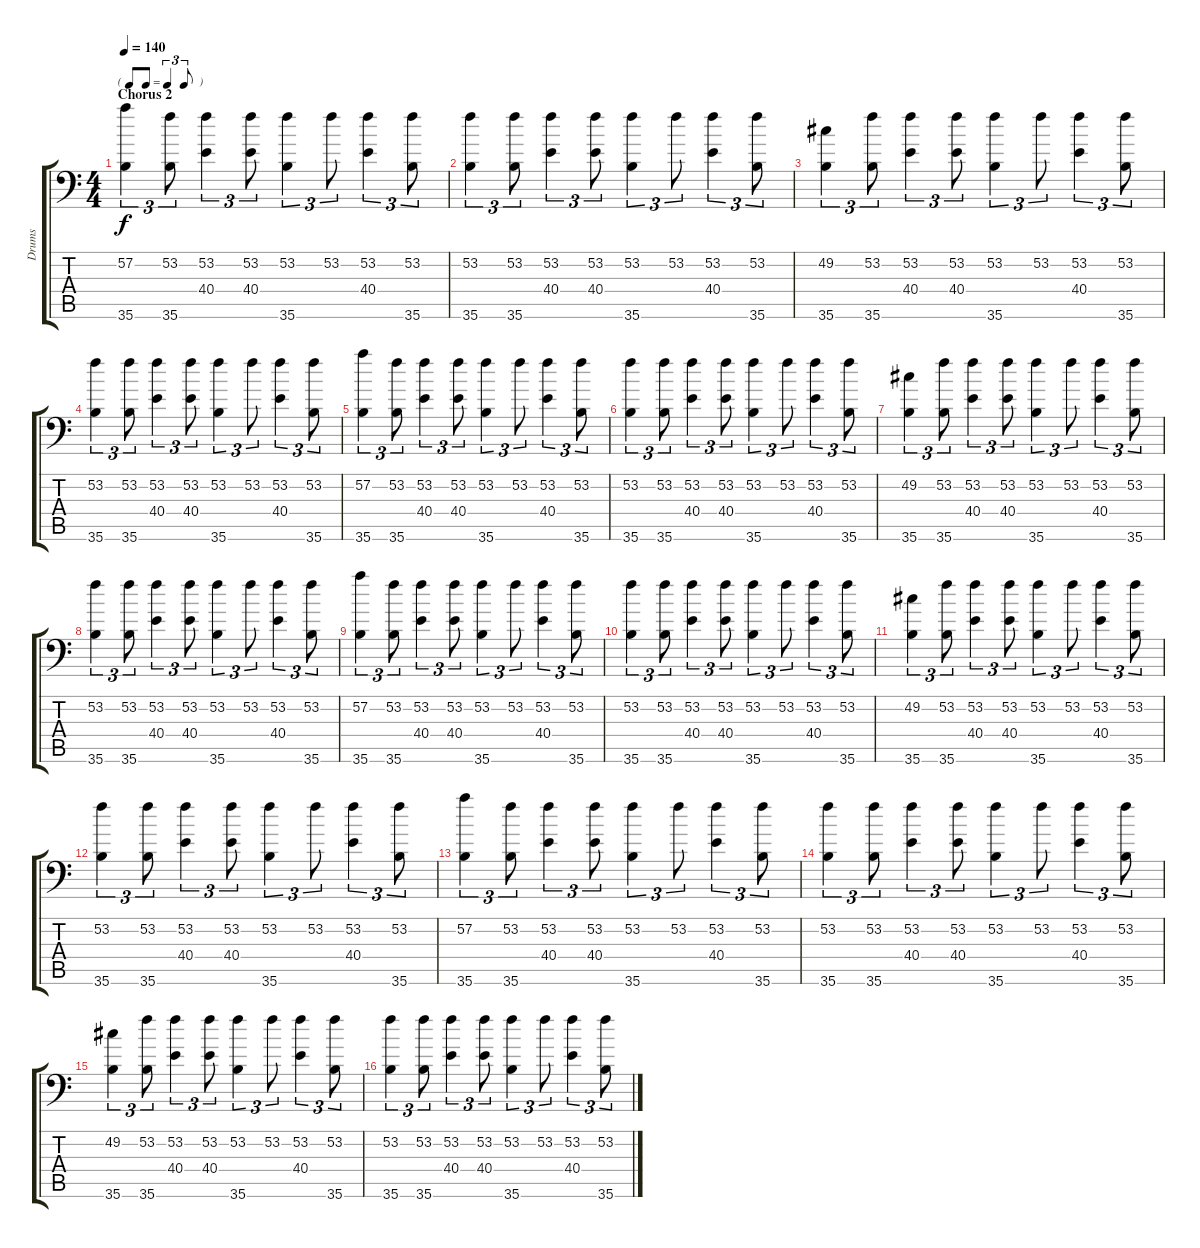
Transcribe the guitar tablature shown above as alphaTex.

\track ("Drums" "Drums") {instrument acousticgrandpiano}
\staff {score tabs}
\tuning (C-1 C-1 C-1 C-1 C-1 C-1) {hide}
\ts (4 4)
\tf triplet8th
\section ("" "Chorus 2")
\tempo 140
\clef f4
\ks c
(57.2 35.6).4{tu (3 2) dy f} (53.2 35.6).8{tu (3 2)} (53.2 40.4).4{tu (3 2)} (53.2 40.4).8{tu (3 2)} (53.2 35.6).4{tu (3 2)} 53.2.8{tu (3 2)} (53.2 40.4).4{tu (3 2)} (53.2 35.6).8{tu (3 2)} |
(53.2 35.6).4{tu (3 2)} (53.2 35.6).8{tu (3 2)} (53.2 40.4).4{tu (3 2)} (53.2 40.4).8{tu (3 2)} (53.2 35.6).4{tu (3 2)} 53.2.8{tu (3 2)} (53.2 40.4).4{tu (3 2)} (53.2 35.6).8{tu (3 2)} |
(49.2 35.6).4{tu (3 2)} (53.2 35.6).8{tu (3 2)} (53.2 40.4).4{tu (3 2)} (53.2 40.4).8{tu (3 2)} (53.2 35.6).4{tu (3 2)} 53.2.8{tu (3 2)} (53.2 40.4).4{tu (3 2)} (53.2 35.6).8{tu (3 2)} |
(53.2 35.6).4{tu (3 2)} (53.2 35.6).8{tu (3 2)} (53.2 40.4).4{tu (3 2)} (53.2 40.4).8{tu (3 2)} (53.2 35.6).4{tu (3 2)} 53.2.8{tu (3 2)} (53.2 40.4).4{tu (3 2)} (53.2 35.6).8{tu (3 2)} |
(57.2 35.6).4{tu (3 2)} (53.2 35.6).8{tu (3 2)} (53.2 40.4).4{tu (3 2)} (53.2 40.4).8{tu (3 2)} (53.2 35.6).4{tu (3 2)} 53.2.8{tu (3 2)} (53.2 40.4).4{tu (3 2)} (53.2 35.6).8{tu (3 2)} |
(53.2 35.6).4{tu (3 2)} (53.2 35.6).8{tu (3 2)} (53.2 40.4).4{tu (3 2)} (53.2 40.4).8{tu (3 2)} (53.2 35.6).4{tu (3 2)} 53.2.8{tu (3 2)} (53.2 40.4).4{tu (3 2)} (53.2 35.6).8{tu (3 2)} |
(49.2 35.6).4{tu (3 2)} (53.2 35.6).8{tu (3 2)} (53.2 40.4).4{tu (3 2)} (53.2 40.4).8{tu (3 2)} (53.2 35.6).4{tu (3 2)} 53.2.8{tu (3 2)} (53.2 40.4).4{tu (3 2)} (53.2 35.6).8{tu (3 2)} |
(53.2 35.6).4{tu (3 2)} (53.2 35.6).8{tu (3 2)} (53.2 40.4).4{tu (3 2)} (53.2 40.4).8{tu (3 2)} (53.2 35.6).4{tu (3 2)} 53.2.8{tu (3 2)} (53.2 40.4).4{tu (3 2)} (53.2 35.6).8{tu (3 2)} |
(57.2 35.6).4{tu (3 2)} (53.2 35.6).8{tu (3 2)} (53.2 40.4).4{tu (3 2)} (53.2 40.4).8{tu (3 2)} (53.2 35.6).4{tu (3 2)} 53.2.8{tu (3 2)} (53.2 40.4).4{tu (3 2)} (53.2 35.6).8{tu (3 2)} |
(53.2 35.6).4{tu (3 2)} (53.2 35.6).8{tu (3 2)} (53.2 40.4).4{tu (3 2)} (53.2 40.4).8{tu (3 2)} (53.2 35.6).4{tu (3 2)} 53.2.8{tu (3 2)} (53.2 40.4).4{tu (3 2)} (53.2 35.6).8{tu (3 2)} |
(49.2 35.6).4{tu (3 2)} (53.2 35.6).8{tu (3 2)} (53.2 40.4).4{tu (3 2)} (53.2 40.4).8{tu (3 2)} (53.2 35.6).4{tu (3 2)} 53.2.8{tu (3 2)} (53.2 40.4).4{tu (3 2)} (53.2 35.6).8{tu (3 2)} |
(53.2 35.6).4{tu (3 2)} (53.2 35.6).8{tu (3 2)} (53.2 40.4).4{tu (3 2)} (53.2 40.4).8{tu (3 2)} (53.2 35.6).4{tu (3 2)} 53.2.8{tu (3 2)} (53.2 40.4).4{tu (3 2)} (53.2 35.6).8{tu (3 2)} |
(57.2 35.6).4{tu (3 2)} (53.2 35.6).8{tu (3 2)} (53.2 40.4).4{tu (3 2)} (53.2 40.4).8{tu (3 2)} (53.2 35.6).4{tu (3 2)} 53.2.8{tu (3 2)} (53.2 40.4).4{tu (3 2)} (53.2 35.6).8{tu (3 2)} |
(53.2 35.6).4{tu (3 2)} (53.2 35.6).8{tu (3 2)} (53.2 40.4).4{tu (3 2)} (53.2 40.4).8{tu (3 2)} (53.2 35.6).4{tu (3 2)} 53.2.8{tu (3 2)} (53.2 40.4).4{tu (3 2)} (53.2 35.6).8{tu (3 2)} |
(49.2 35.6).4{tu (3 2)} (53.2 35.6).8{tu (3 2)} (53.2 40.4).4{tu (3 2)} (53.2 40.4).8{tu (3 2)} (53.2 35.6).4{tu (3 2)} 53.2.8{tu (3 2)} (53.2 40.4).4{tu (3 2)} (53.2 35.6).8{tu (3 2)} |
(53.2 35.6).4{tu (3 2)} (53.2 35.6).8{tu (3 2)} (53.2 40.4).4{tu (3 2)} (53.2 40.4).8{tu (3 2)} (53.2 35.6).4{tu (3 2)} 53.2.8{tu (3 2)} (53.2 40.4).4{tu (3 2)} (53.2 35.6).8{tu (3 2)}
